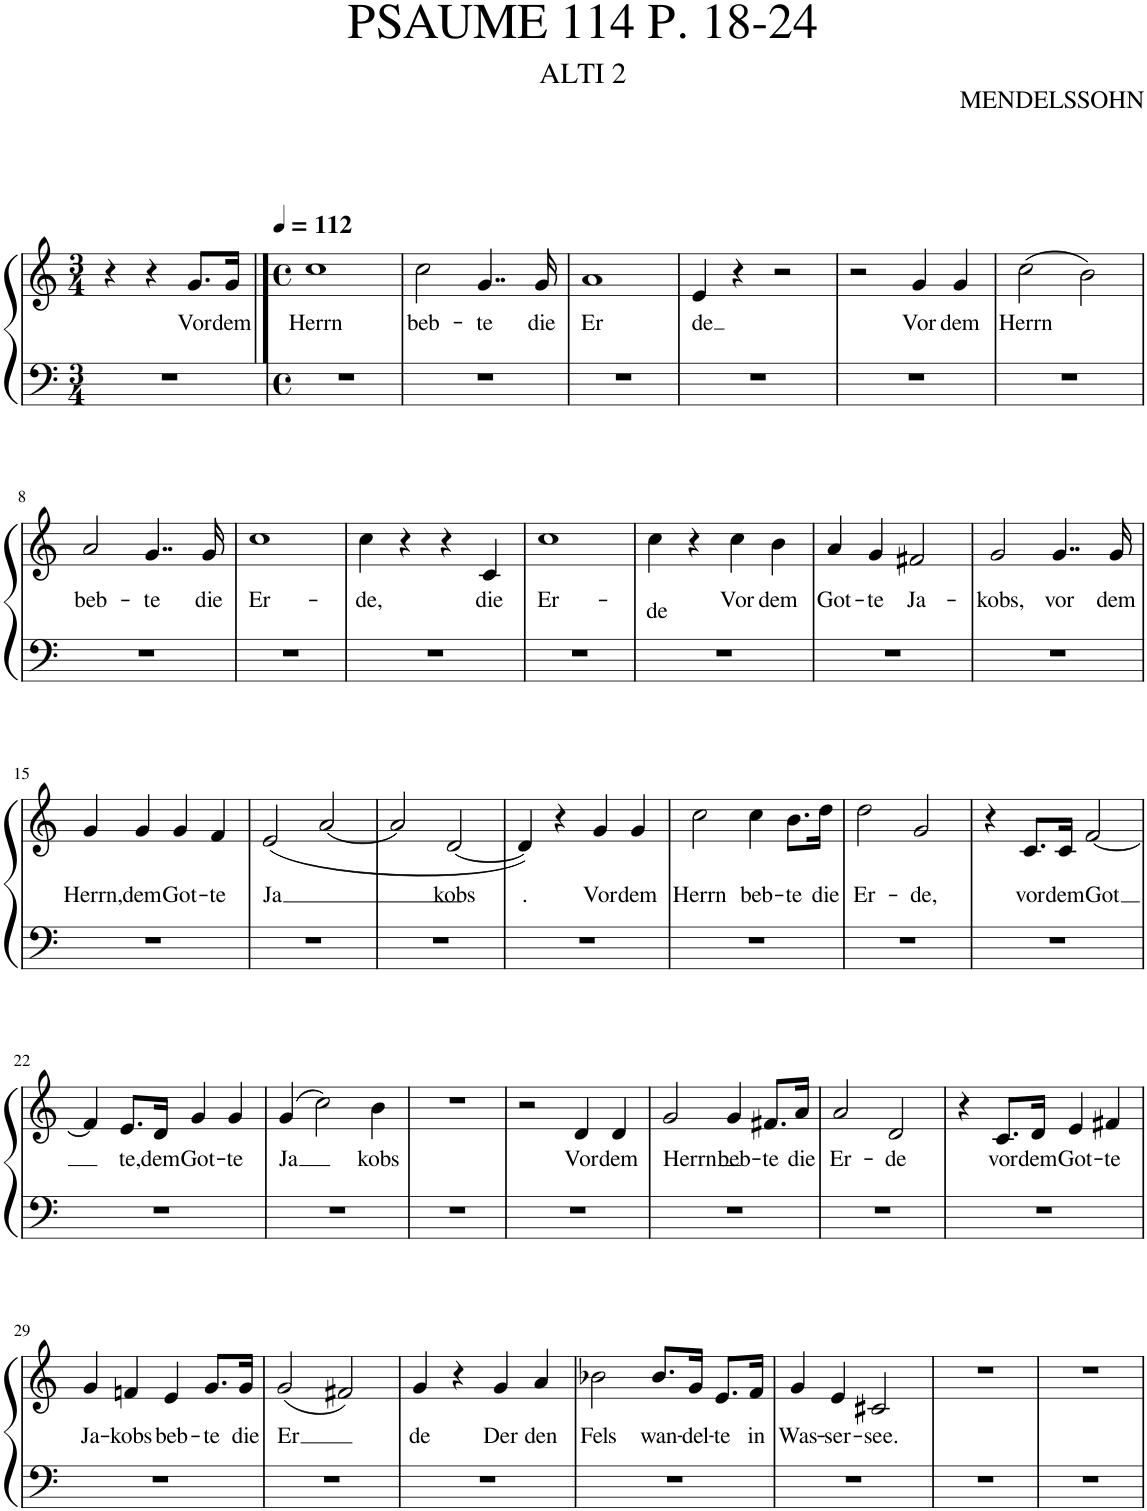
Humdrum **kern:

**kern	**kern	**text
*part1	*part1	*part1
*staff2	*staff1	*staff1
*I"Piano	*	*
*I'Pno.	*	*
*clefF4	*clefG2	*
*k[]	*k[]	*
*M3/4	*M3/4	*
=1	=1	=1
2.r	4r	.
.	4r	.
!	!	!LO:LY:b
.	8.g/L	Vor
!	!	!LO:LY:b
.	16g/Jk	dem
==2	==2	==2
*k[]	*k[]	*
*M4/4	*M4/4	*
*met(c)	*met(c)	*
*	*MM112	*
!	!	!LO:LY:b
1r	1cc	Herrn
=3	=3	=3
!	!	!LO:LY:b
1r	2cc\	beb-
!	!	!LO:LY:b
.	4..g/	-te
!	!	!LO:LY:b
.	16g/	die
=4	=4	=4
!	!	!LO:LY:b
1r	1a	Er
=5	=5	=5
!	!	!LO:LY:b
1r	4e/	de
.	4r	.
.	2r	.
=6	=6	=6
1r	2r	.
!	!	!LO:LY:b
.	4g/	Vor
!	!	!LO:LY:b
.	4g/	dem
=7	=7	=7
!	!	!LO:LY:b
1r	(2cc\	Herrn
.	2b\)	.
!!LO:LB:g=z
=8	=8	=8
!	!	!LO:LY:b
1r	2a/	beb-
!	!	!LO:LY:b
.	4..g/	-te
!	!	!LO:LY:b
.	16g/	die
=9	=9	=9
!	!	!LO:LY:b
1r	1cc	Er-
=10	=10	=10
!	!	!LO:LY:b
1r	4cc\	-de,
.	4r	.
.	4r	.
!	!	!LO:LY:b
.	4c/	die
=11	=11	=11
!	!	!LO:LY:b
1r	1cc	Er-
=12	=12	=12
!	!	!LO:LY:b
1r	4cc\	de
.	4r	.
!	!	!LO:LY:b
.	4cc\	Vor
!	!	!LO:LY:b
.	4b\	dem
=13	=13	=13
!	!	!LO:LY:b
1r	4a/	Got-
!	!	!LO:LY:b
.	4g/	-te
!	!	!LO:LY:b
.	2f#X/	Ja-
=14	=14	=14
!	!	!LO:LY:b
1r	2g/	-kobs,
!	!	!LO:LY:b
.	4..g/	vor
!	!	!LO:LY:b
.	16g/	dem
!!LO:LB:g=z
=15	=15	=15
!	!	!LO:LY:b
1r	4g/	Herrn,
!	!	!LO:LY:b
.	4g/	dem
!	!	!LO:LY:b
.	4g/	Got-
!	!	!LO:LY:b
.	4f/	-te
=16	=16	=16
!	!	!LO:LY:b
1r	(2e/	Ja
.	[2a/	.
=17	=17	=17
1r	2a/]	.
!	!	!LO:LY:b
.	[2d/	kobs
=18	=18	=18
!	!	!LO:LY:b
1r	4d/])	.
.	4r	.
!	!	!LO:LY:b
.	4g/	Vor
!	!	!LO:LY:b
.	4g/	dem
=19	=19	=19
!	!	!LO:LY:b
1r	2cc\	Herrn
!	!	!LO:LY:b
.	4cc\	beb-
!	!	!LO:LY:b
.	8.b\L	-te
!	!	!LO:LY:b
.	16dd\Jk	die
=20	=20	=20
!	!	!LO:LY:b
1r	2dd\	Er-
!	!	!LO:LY:b
.	2g/	-de,
=21	=21	=21
1r	4r	.
!	!	!LO:LY:b
.	8.c/L	vor
!	!	!LO:LY:b
.	16c/Jk	dem
!	!	!LO:LY:b
.	[2f/	-Got
!!LO:LB:g=z
=22	=22	=22
1r	4f/]	.
!	!	!LO:LY:b
.	8.e/L	te,
!	!	!LO:LY:b
.	16d/Jk	dem
!	!	!LO:LY:b
.	4g/	Got-
!	!	!LO:LY:b
.	4g/	-te
=23	=23	=23
!	!	!LO:LY:b
1r	(4g/	Ja
.	2cc\)	.
!	!	!LO:LY:b
.	4b\	kobs
=24	=24	=24
1r	1r	.
=25	=25	=25
1r	2r	.
!	!	!LO:LY:b
.	4d/	Vor
!	!	!LO:LY:b
.	4d/	dem
=26	=26	=26
!	!	!LO:LY:b
1r	2g/	Herrn
!	!	!LO:LY:b
.	4g/	beb-
!	!	!LO:LY:b
.	8.f#X/L	-te
!	!	!LO:LY:b
.	16a/Jk	die
=27	=27	=27
!	!	!LO:LY:b
1r	2a/	Er-
!	!	!LO:LY:b
.	2d/	de
=28	=28	=28
1r	4r	.
!	!	!LO:LY:b
.	8.c/L	vor
!	!	!LO:LY:b
.	16d/Jk	dem
!	!	!LO:LY:b
.	4e/	Got-
!	!	!LO:LY:b
.	4f#X/	-te
!!LO:LB:g=z
=29	=29	=29
!	!	!LO:LY:b
1r	4g/	Ja-
!	!	!LO:LY:b
.	4fn/	-kobs
!	!	!LO:LY:b
.	4e/	beb-
!	!	!LO:LY:b
.	8.g/L	-te
!	!	!LO:LY:b
.	16g/Jk	die
=30	=30	=30
!	!	!LO:LY:b
1r	(2g/	-Er
.	2f#X/)	.
=31	=31	=31
!	!	!LO:LY:b
1r	4g/	de
.	4r	.
!	!	!LO:LY:b
.	4g/	Der
!	!	!LO:LY:b
.	4a/	den
=32	=32	=32
!	!	!LO:LY:b
1r	2b-X\	Fels
!	!	!LO:LY:b
.	8.b-/L	wan-
!	!	!LO:LY:b
.	16g/Jk	-del-
!	!	!LO:LY:b
.	8.e/L	-te
!	!	!LO:LY:b
.	16f/Jk	in
=33	=33	=33
!	!	!LO:LY:b
1r	4g/	Was-
!	!	!LO:LY:b
.	4e/	-ser-
!	!	!LO:LY:b
.	2c#X/	-see.
=34	=34	=34
1r	1r	.
=35	=35	=35
1r	1r	.
=	=	=
*-	*-	*-
